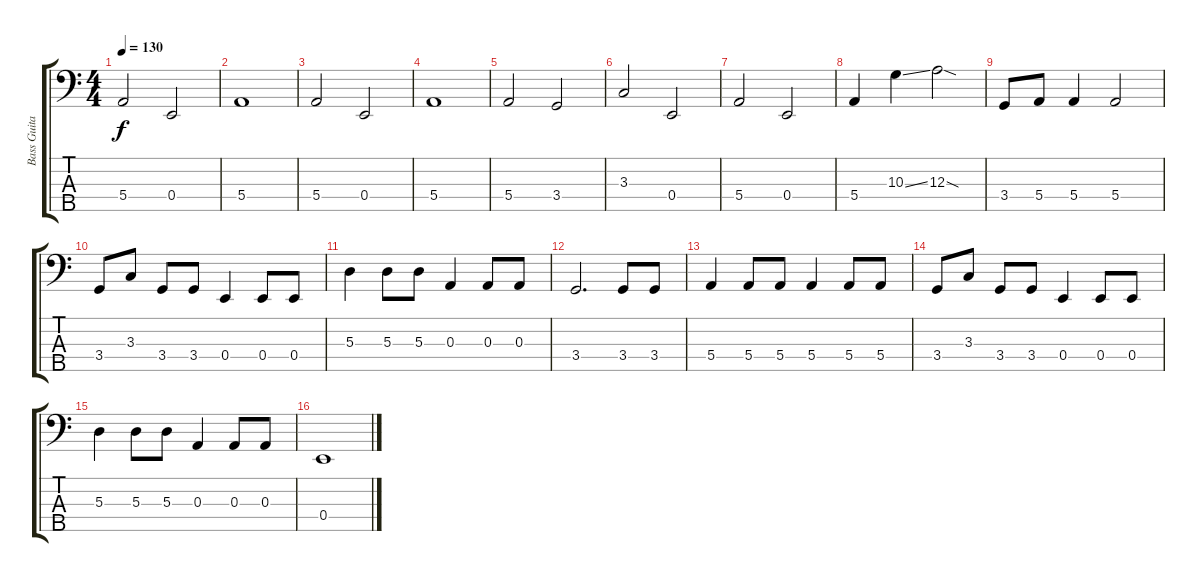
\track ("Bass Guitar" "Bass Guita") {instrument electricbassfinger}
\staff {score tabs}
\tuning (G2 D2 A1 E1 B0) {hide}
\ts (4 4)
\tempo 130
\clef f4
\ks c
5.4.2{dy f} 0.4.2 |
5.4.1 |
5.4.2 0.4.2 |
5.4.1 |
5.4.2 3.4.2 |
3.3.2 0.4.2 |
5.4.2 0.4.2 |
5.4.4 10.3{ss}.4 12.3{sod}.2 |
3.4.8 5.4.8 5.4.4 5.4.2 |
3.4.8 3.3.8 3.4.8 3.4.8 0.4.4 0.4.8 0.4.8 |
5.3.4 5.3.8 5.3.8 0.3.4 0.3.8 0.3.8 |
3.4.2{d} 3.4.8 3.4.8 |
5.4.4 5.4.8 5.4.8 5.4.4 5.4.8 5.4.8 |
3.4.8 3.3.8 3.4.8 3.4.8 0.4.4 0.4.8 0.4.8 |
5.3.4 5.3.8 5.3.8 0.3.4 0.3.8 0.3.8 |
0.4.1
